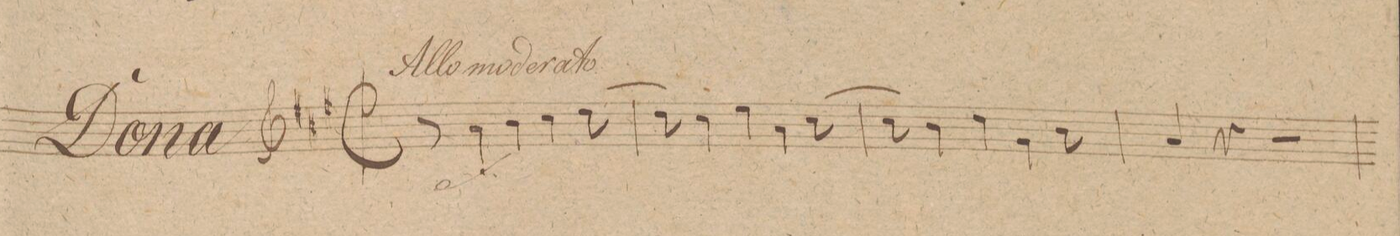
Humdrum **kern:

**kern	**dynam
*I"Violino. 1mo	*
*clefG2	*
*k[f#c#g#]	*
*met(c|)	*
*M2/2	*
*	*below
8r	.
4a\	f
4b\	.
4cc#\	.
[8dd\	.
=2	=2
8dd\]	.
4cc#\	.
4ee\	.
4a\	.
[8cc#\	.
=3	=3
8cc#\]	.
4b\	.
4dd\	.
4g#\	.
8b\	.
=4	=4
4a/	.
4r	.
2r	.
=5	=5
*-	*-
